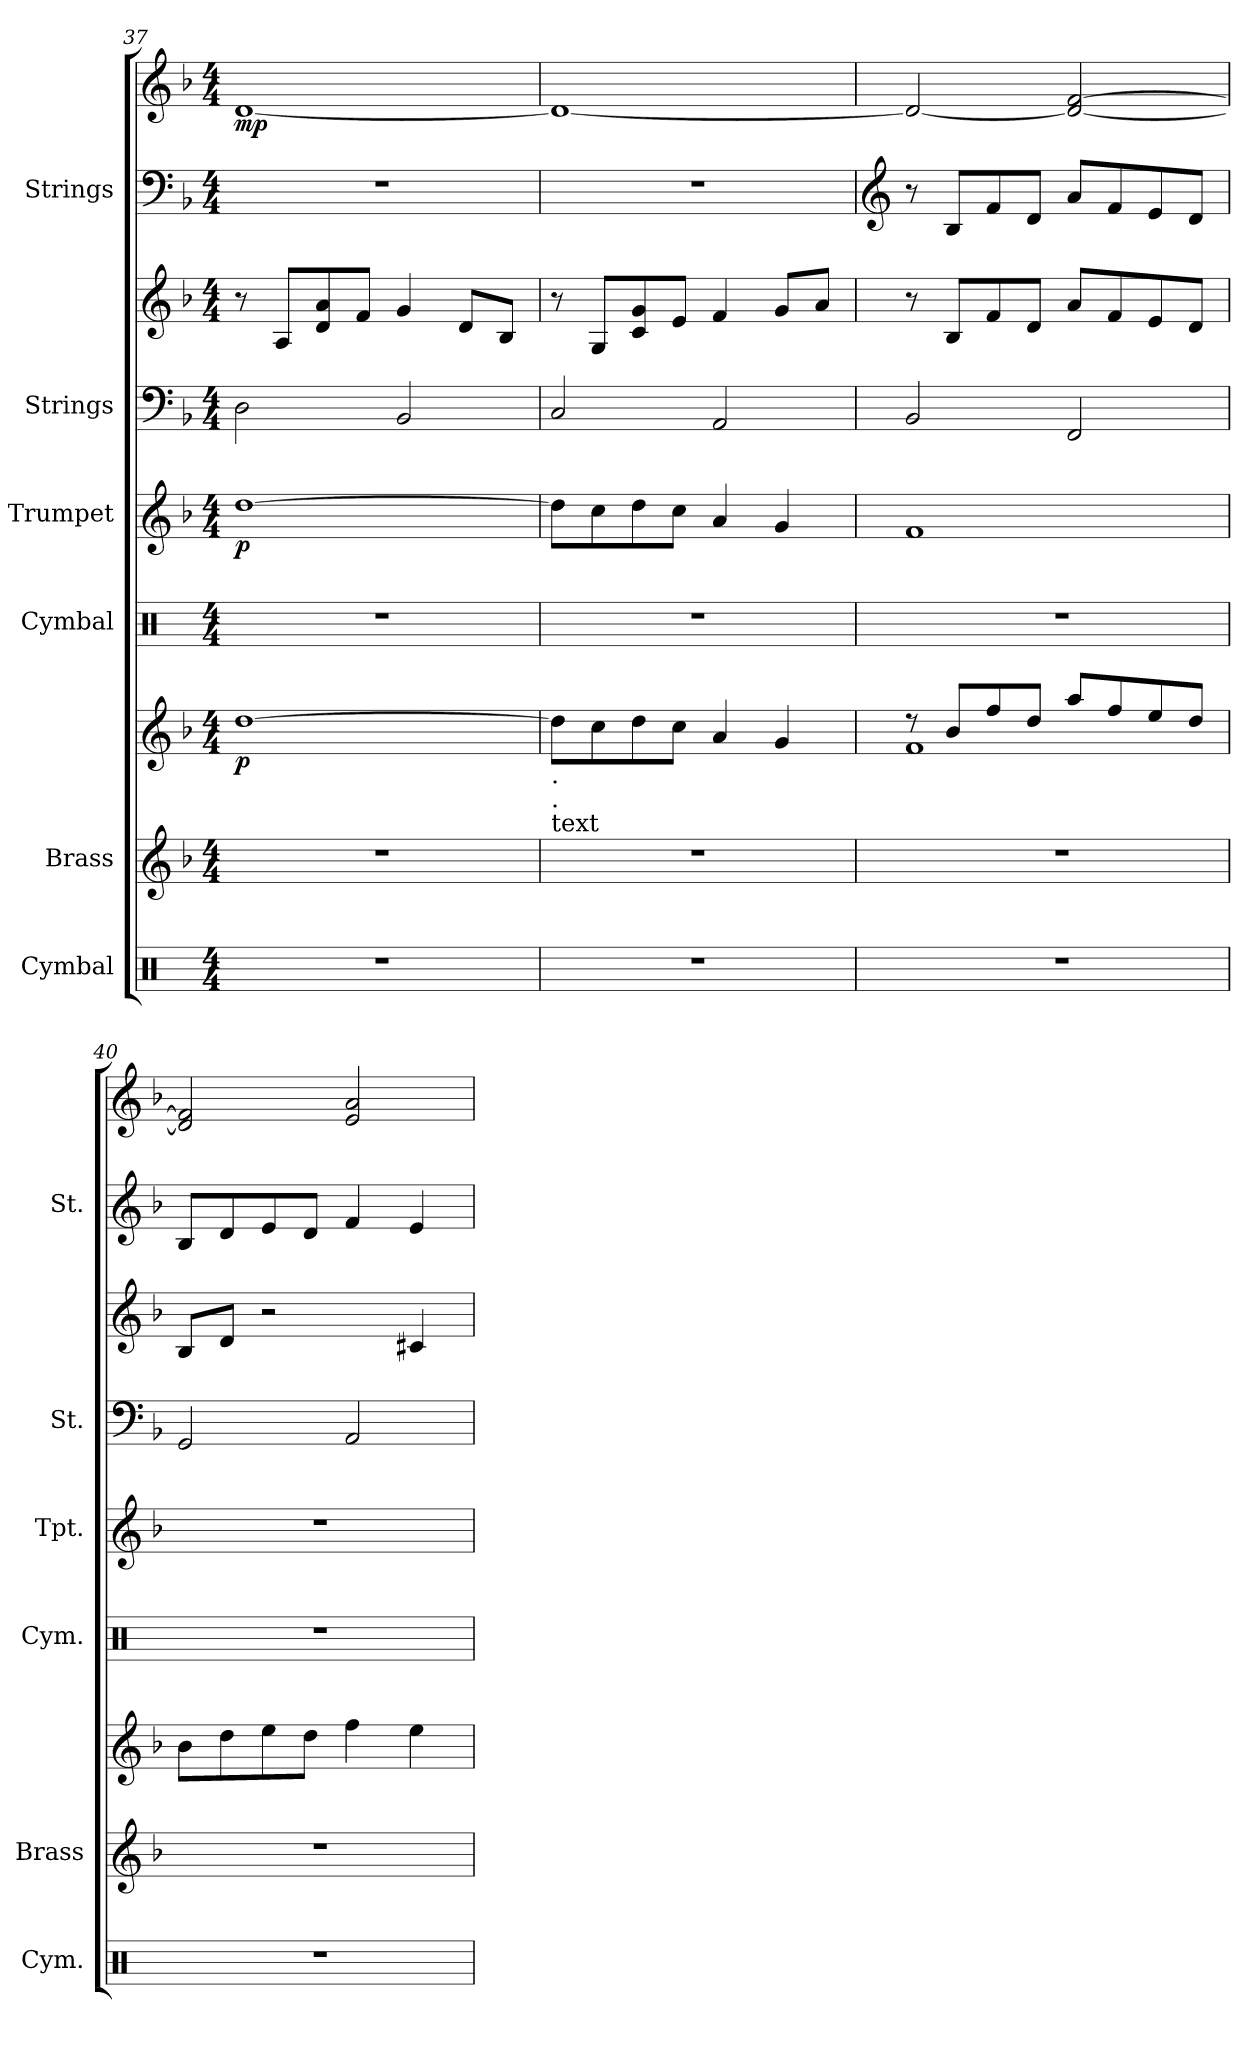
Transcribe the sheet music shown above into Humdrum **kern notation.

**kern	**kern	**kern	**dynam	**kern	**kern	**dynam	**kern	**kern	**kern	**kern	**dynam
*part6	*part5	*part5	*part5	*part4	*part3	*part3	*part2	*part2	*part1	*part1	*part1
*staff9	*staff8	*staff7	*staff7/8	*staff6	*staff5	*staff5	*staff4	*staff3	*staff2	*staff1	*staff1/2
*I"Cymbal	*I"Brass	*	*	*I"Cymbal	*I"Trumpet	*	*I"Strings	*	*I"Strings	*	*
*I'Cym.	*I'Brass	*	*	*I'Cym.	*I'Tpt.	*	*I'St.	*	*I'St.	*	*
!!LO:PB:g=z
*clefX	*clefG2	*clefG2	*	*clefX	*clefG2	*	*clefF4	*clefG2	*clefF4	*clefG2	*
*	*ITrd7c12	*ITrd7c12	*	*	*	*	*	*	*	*	*
*k[]	*k[b-]	*k[b-]	*	*k[]	*k[b-]	*	*k[b-]	*k[b-]	*k[b-]	*k[b-]	*
*M4/4	*M4/4	*M4/4	*	*M4/4	*M4/4	*	*M4/4	*M4/4	*M4/4	*M4/4	*
=37	=37	=37	=37	=37	=37	=37	=37	=37	=37	=37	=37
!	!	!	!LO:DY:b	!	!	!LO:DY:b	!	!	!	!	!LO:DY:b
1r	1r	[1d	p	1r	[1dd	p	2D\	8r	1r	[1d	mp
.	.	.	.	.	.	.	.	8A/L	.	.	.
.	.	.	.	.	.	.	.	8d/ 8a/	.	.	.
.	.	.	.	.	.	.	.	8f/J	.	.	.
.	.	.	.	.	.	.	2BB-/	4g/	.	.	.
.	.	.	.	.	.	.	.	8d/L	.	.	.
.	.	.	.	.	.	.	.	8B-/J	.	.	.
=38	=38	=38	=38	=38	=38	=38	=38	=38	=38	=38	=38
!	!LO:TX:a:t=text	!	!	!	!	!	!	!	!	!	!
!	!LO:TX:a:t=.	!	!	!	!	!	!	!	!	!	!
!	!LO:TX:a:t=.	!	!	!	!	!	!	!	!	!	!
1r	1r	8d\L]	.	1r	8dd\L]	.	2C/	8r	1r	1d_	.
.	.	8c\	.	.	8cc\	.	.	8G/L	.	.	.
.	.	8d\	.	.	8dd\	.	.	8c/ 8g/	.	.	.
.	.	8c\J	.	.	8cc\J	.	.	8e/J	.	.	.
.	.	4A/	.	.	4a/	.	2AA/	4f/	.	.	.
.	.	4G/	.	.	4g/	.	.	8g/L	.	.	.
.	.	.	.	.	.	.	.	8a/J	.	.	.
=39	=39	=39	=39	=39	=39	=39	=39	=39	=39	=39	=39
*	*	*	*	*	*	*	*	*	*clefG2	*	*
*	*	*^	*	*	*	*	*	*	*	*	*
1r	1r	8r	1F	.	1r	1f	.	2BB-/	8r	8r	2d/_	.
.	.	8B-/L	.	.	.	.	.	.	8B-/L	8B-/L	.	.
.	.	8f/	.	.	.	.	.	.	8f/	8f/	.	.
.	.	8d/J	.	.	.	.	.	.	8d/J	8d/J	.	.
.	.	8a/L	.	.	.	.	.	2FF/	8a/L	8a/L	2d/_ [2f/	.
.	.	8f/	.	.	.	.	.	.	8f/	8f/	.	.
.	.	8e/	.	.	.	.	.	.	8e/	8e/	.	.
.	.	8d/J	.	.	.	.	.	.	8d/J	8d/J	.	.
*	*	*v	*v	*	*	*	*	*	*	*	*	*
=40	=40	=40	=40	=40	=40	=40	=40	=40	=40	=40	=40
1r	1r	8B-\L	.	1r	1r	.	2GG/	8B-/L	8B-/L	2d/] 2f/]	.
.	.	8d\	.	.	.	.	.	8d/J	8d/	.	.
.	.	8e\	.	.	.	.	.	2r	8e/	.	.
.	.	8d\J	.	.	.	.	.	.	8d/J	.	.
.	.	4f\	.	.	.	.	2AA/	.	4f/	2e/ 2a/	.
.	.	4e\	.	.	.	.	.	4c#X/	4e/	.	.
=	=	=	=	=	=	=	=	=	=	=	=
*-	*-	*-	*-	*-	*-	*-	*-	*-	*-	*-	*-
